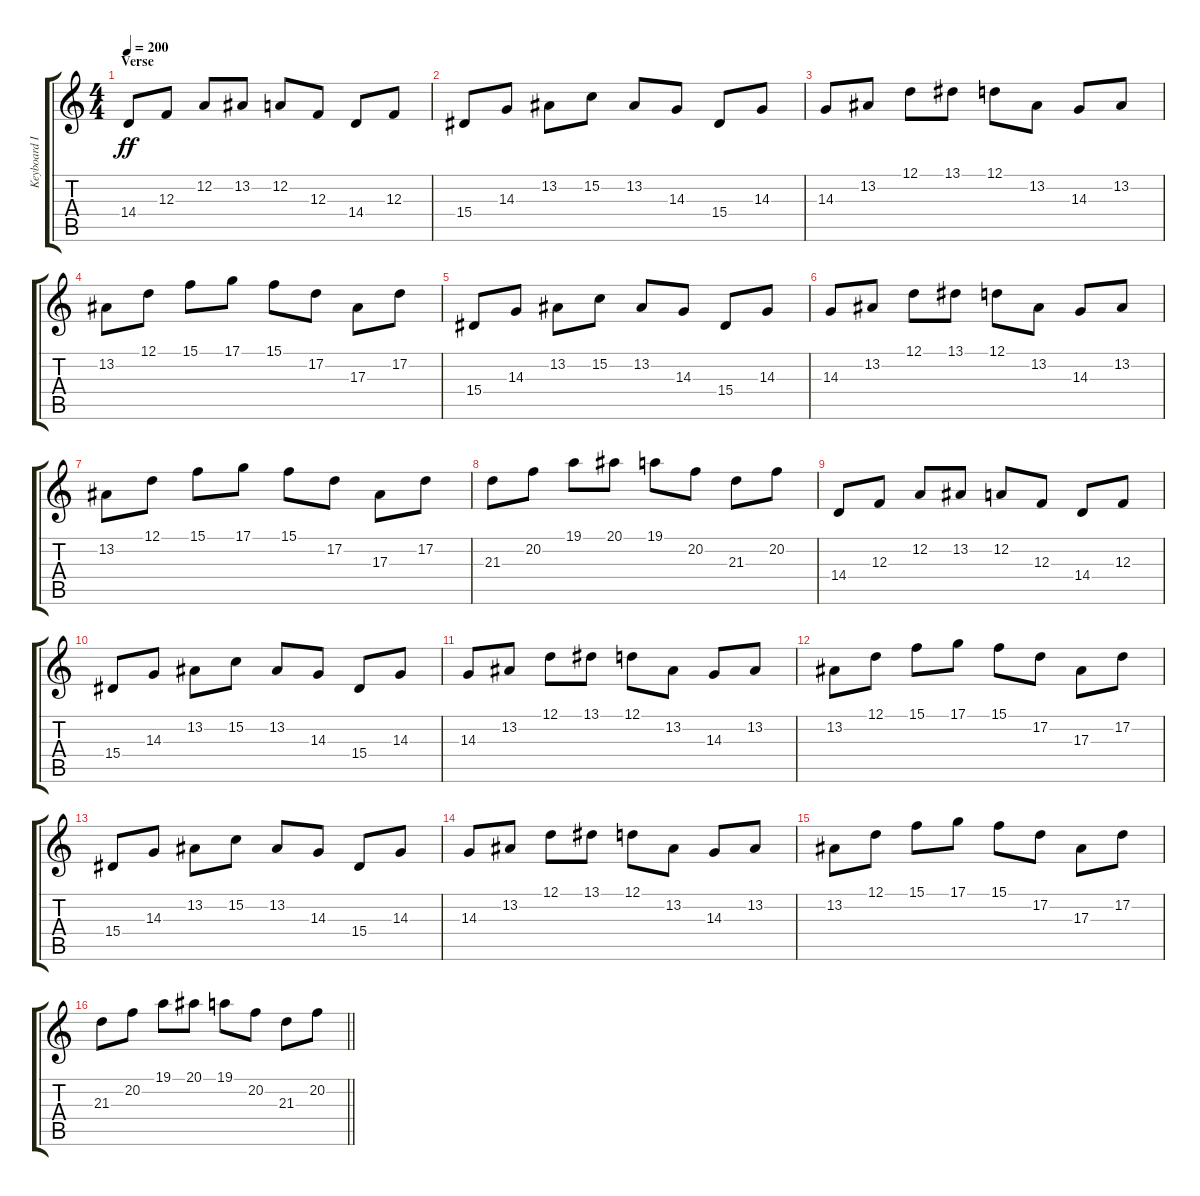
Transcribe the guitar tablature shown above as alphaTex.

\track ("Keyboard I" "Keyboard I") {instrument pad1newage}
\staff {score tabs}
\tuning (D4 A3 F3 C3 G2 D2) {hide}
\ts (4 4)
\section ("" "Verse")
\tempo 200
\clef g2
\ks c
14.4.8{dy ff} 12.3.8 12.2.8 13.2.8 12.2.8 12.3.8 14.4.8 12.3.8 |
15.4.8 14.3.8 13.2.8 15.2.8 13.2.8 14.3.8 15.4.8 14.3.8 |
14.3.8 13.2.8 12.1.8 13.1.8 12.1.8 13.2.8 14.3.8 13.2.8 |
13.2.8 12.1.8 15.1.8 17.1.8 15.1.8 17.2.8 17.3.8 17.2.8 |
15.4.8 14.3.8 13.2.8 15.2.8 13.2.8 14.3.8 15.4.8 14.3.8 |
14.3.8 13.2.8 12.1.8 13.1.8 12.1.8 13.2.8 14.3.8 13.2.8 |
13.2.8 12.1.8 15.1.8 17.1.8 15.1.8 17.2.8 17.3.8 17.2.8 |
21.3.8 20.2.8 19.1.8 20.1.8 19.1.8 20.2.8 21.3.8 20.2.8 |
14.4.8 12.3.8 12.2.8 13.2.8 12.2.8 12.3.8 14.4.8 12.3.8 |
15.4.8 14.3.8 13.2.8 15.2.8 13.2.8 14.3.8 15.4.8 14.3.8 |
14.3.8 13.2.8 12.1.8 13.1.8 12.1.8 13.2.8 14.3.8 13.2.8 |
13.2.8 12.1.8 15.1.8 17.1.8 15.1.8 17.2.8 17.3.8 17.2.8 |
15.4.8 14.3.8 13.2.8 15.2.8 13.2.8 14.3.8 15.4.8 14.3.8 |
14.3.8 13.2.8 12.1.8 13.1.8 12.1.8 13.2.8 14.3.8 13.2.8 |
13.2.8 12.1.8 15.1.8 17.1.8 15.1.8 17.2.8 17.3.8 17.2.8 |
\barLineRight lightlight
21.3.8 20.2.8 19.1.8 20.1.8 19.1.8 20.2.8 21.3.8 20.2.8
